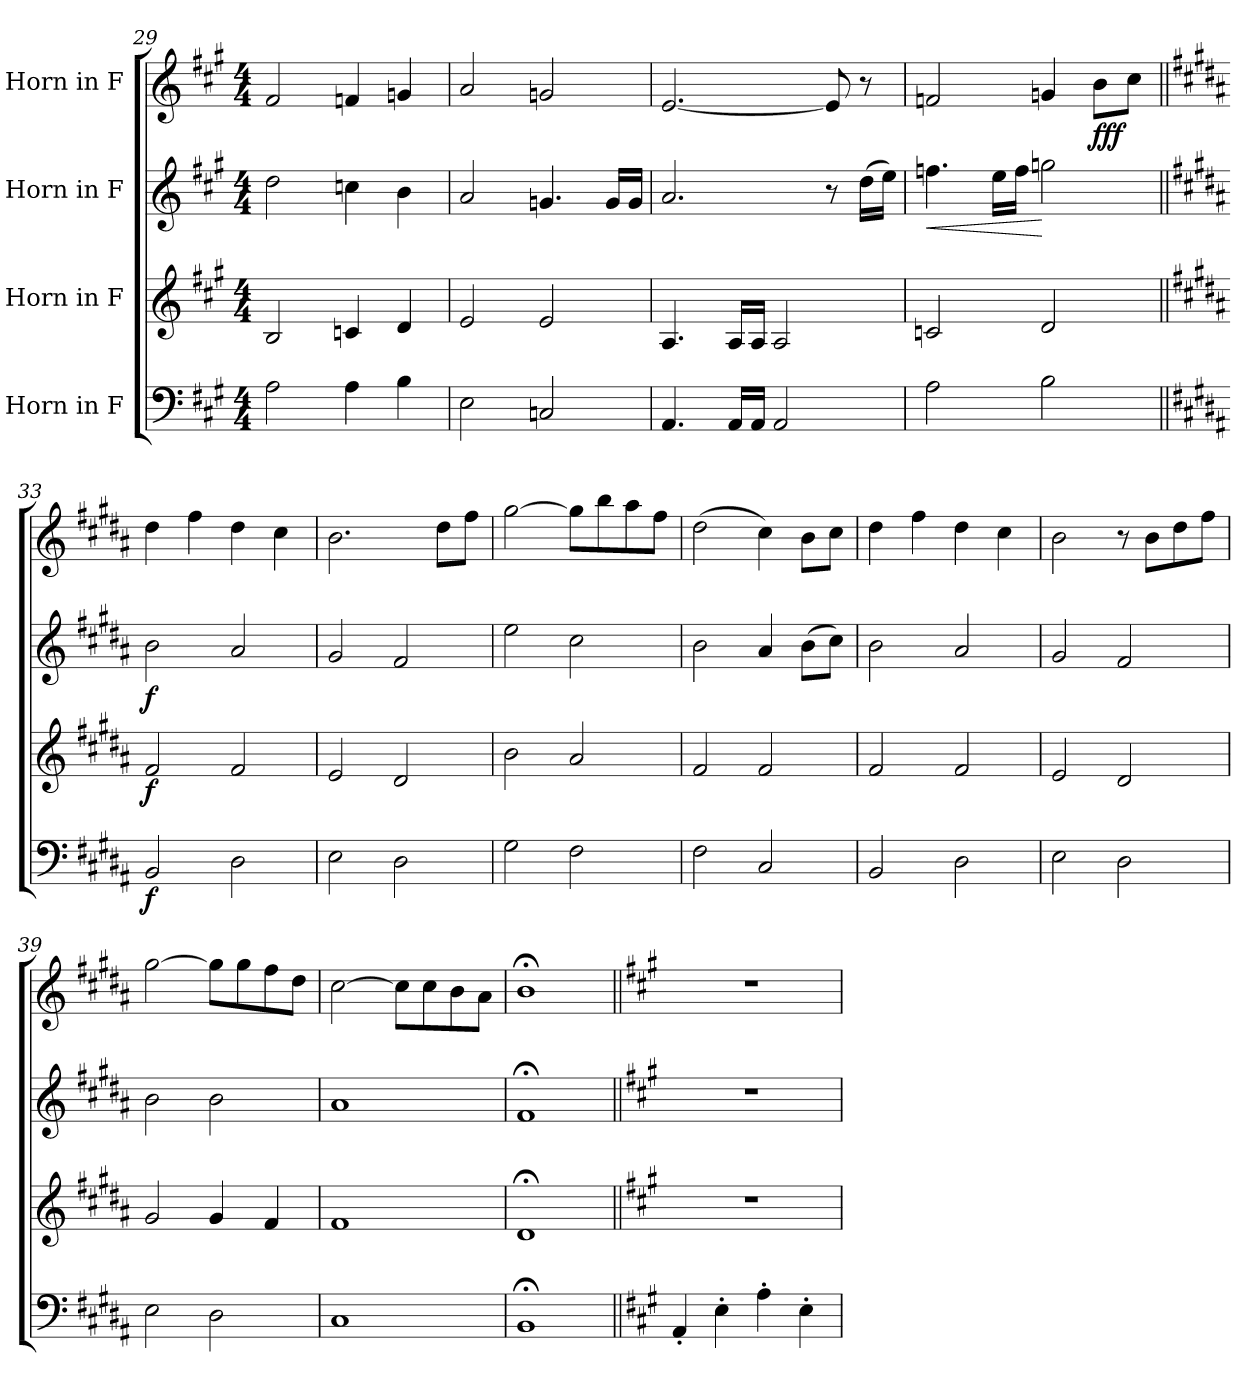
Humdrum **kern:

**kern	**dynam	**kern	**dynam	**kern	**dynam	**kern	**dynam
*part4	*part4	*part3	*part3	*part2	*part2	*part1	*part1
*staff4	*staff4	*staff3	*staff3	*staff2	*staff2	*staff1	*staff1
*I"Horn in F	*	*I"Horn in F	*	*I"Horn in F	*	*I"Horn in F	*
*clefF4	*	*clefG2	*	*clefG2	*	*clefG2	*
*ITrd4c7	*	*ITrd4c7	*	*ITrd4c7	*	*ITrd4c7	*
*k[f#c#]	*	*k[f#c#]	*	*k[f#c#]	*	*k[f#c#]	*
*M4/4	*	*M4/4	*	*M4/4	*	*M4/4	*
=29	=29	=29	=29	=29	=29	=29	=29
2D\	.	2E/	.	2g\	.	2B/	.
4D\	.	4Fn/	.	4fn\	.	4B-X/	.
4E\	.	4G/	.	4e\	.	4cn/	.
=30	=30	=30	=30	=30	=30	=30	=30
2AA\	.	2A/	.	2d/	.	2d/	.
2FFn/	.	2A/	.	4.cn/	.	2cn/	.
.	.	.	.	16c/LL	.	.	.
.	.	.	.	16c/JJ	.	.	.
=31	=31	=31	=31	=31	=31	=31	=31
4.DD/	.	4.D/	.	2.d/	.	[2.A/	.
16DD/LL	.	16D/LL	.	.	.	.	.
16DD/JJ	.	16D/JJ	.	.	.	.	.
2DD/	.	2D/	.	.	.	.	.
.	.	.	.	8r	.	8A/]	.
.	.	.	.	(>16g\LL	.	8r	.
.	.	.	.	16a\JJ)	.	.	.
=32	=32	=32	=32	=32	=32	=32	=32
!	!	!	!	!	!LO:HP:b	!	!
2D\	.	2Fn/	.	4.b-X\	<	2B-X/	.
.	.	.	.	16a\LL	.	.	.
.	.	.	.	16b-\JJ	.	.	.
2E\	.	2G/	.	2ccn\	[	4cn/	.
!	!	!	!	!	!	!	!LO:DY:b
!	!	!	!	!	!	!	!LO:DY:n=1:b
.	.	.	.	.	.	8e\L	f ff
.	.	.	.	.	.	8f#\J	.
!!LO:LB:g=z
=33||	=33||	=33||	=33||	=33||	=33||	=33||	=33||
*k[f#c#g#d#]	*	*k[f#c#g#d#]	*	*k[f#c#g#d#]	*	*k[f#c#g#d#]	*
!	!LO:DY:b	!	!LO:DY:b	!	!LO:DY:b	!	!
2EE/	f	2B/	f	2e\	f	4g#\	.
.	.	.	.	.	.	4b\	.
2GG#\	.	2B/	.	2d#/	.	4g#\	.
.	.	.	.	.	.	4f#\	.
=34	=34	=34	=34	=34	=34	=34	=34
2AA\	.	2A/	.	2c#/	.	2.e\	.
2GG#\	.	2G#/	.	2B/	.	.	.
.	.	.	.	.	.	8g#\L	.
.	.	.	.	.	.	8b\J	.
=35	=35	=35	=35	=35	=35	=35	=35
2C#\	.	2e\	.	2a\	.	[2cc#\	.
2BB\	.	2d#/	.	2f#\	.	8cc#\L]	.
.	.	.	.	.	.	8ee\	.
.	.	.	.	.	.	8dd#\	.
.	.	.	.	.	.	8b\J	.
=36	=36	=36	=36	=36	=36	=36	=36
2BB\	.	2B/	.	2e\	.	(>2g#\	.
2FF#/	.	2B/	.	4d#/	.	4f#\)	.
.	.	.	.	(>8e\L	.	8e\L	.
.	.	.	.	8f#\J)	.	8f#\J	.
=37	=37	=37	=37	=37	=37	=37	=37
2EE/	.	2B/	.	2e\	.	4g#\	.
.	.	.	.	.	.	4b\	.
2GG#\	.	2B/	.	2d#/	.	4g#\	.
.	.	.	.	.	.	4f#\	.
=38	=38	=38	=38	=38	=38	=38	=38
2AA\	.	2A/	.	2c#/	.	2e\	.
2GG#\	.	2G#/	.	2B/	.	8r	.
.	.	.	.	.	.	8e\L	.
.	.	.	.	.	.	8g#\	.
.	.	.	.	.	.	8b\J	.
=39	=39	=39	=39	=39	=39	=39	=39
2AA\	.	2c#/	.	2e\	.	[2cc#\	.
2GG#\	.	4c#/	.	2e\	.	8cc#\L]	.
.	.	.	.	.	.	8cc#\	.
.	.	4B/	.	.	.	8b\	.
.	.	.	.	.	.	8g#\J	.
=40	=40	=40	=40	=40	=40	=40	=40
1FF#	.	1B	.	1d#	.	[2f#\	.
.	.	.	.	.	.	8f#\L]	.
.	.	.	.	.	.	8f#\	.
.	.	.	.	.	.	8e\	.
.	.	.	.	.	.	8d#\J	.
=41	=41	=41	=41	=41	=41	=41	=41
1EE;<	.	1G#;<	.	1B;<	.	1e;<	.
=42||	=42||	=42||	=42||	=42||	=42||	=42||	=42||
*k[f#c#]	*	*k[f#c#]	*	*k[f#c#]	*	*k[f#c#]	*
*	*	*	*	*	*	*MM120	*
4DD'/	.	1r	.	1r	.	1r	.
4AA'\	.	.	.	.	.	.	.
4D'\	.	.	.	.	.	.	.
4AA'\	.	.	.	.	.	.	.
=	=	=	=	=	=	=	=
*-	*-	*-	*-	*-	*-	*-	*-
